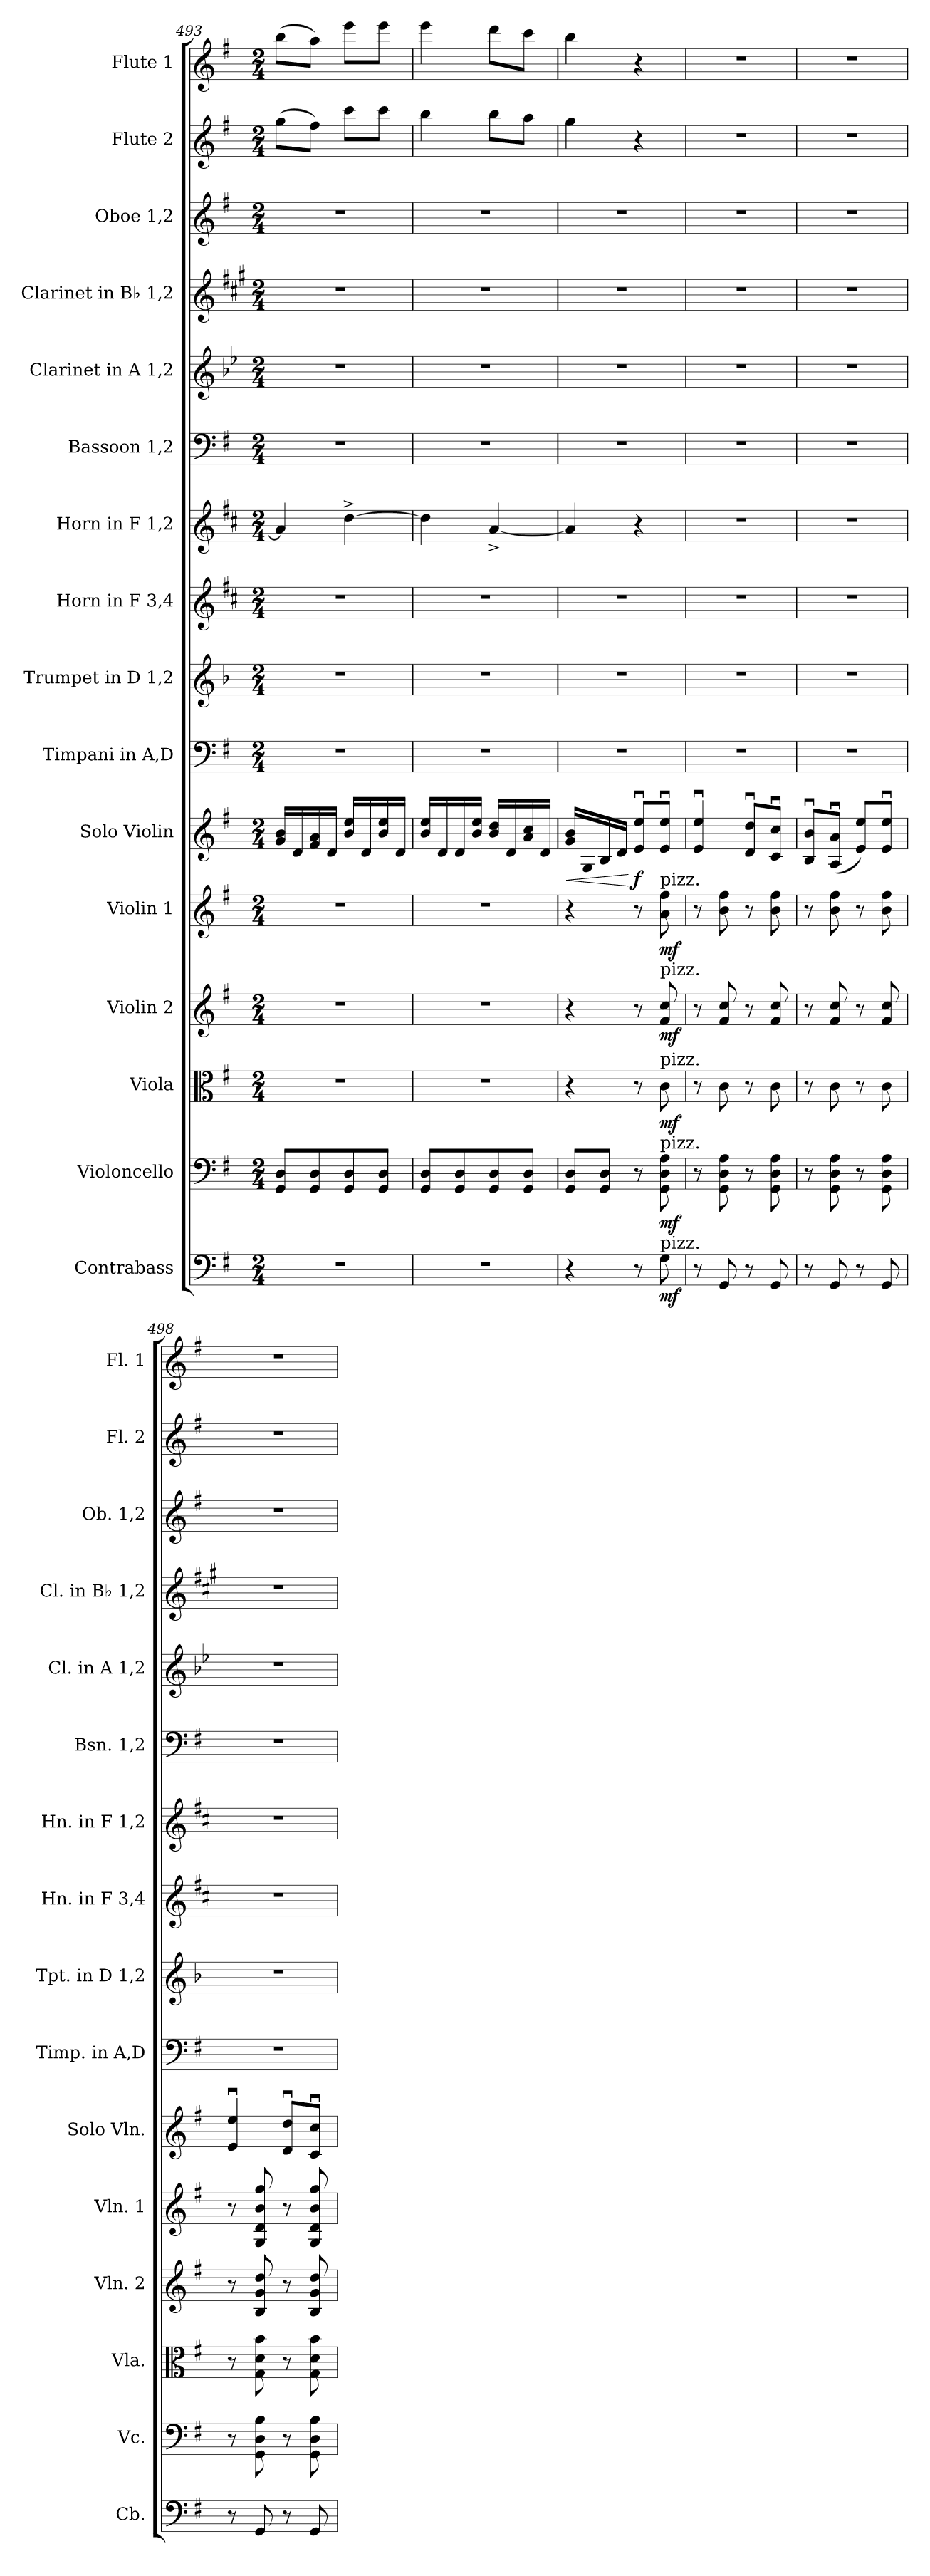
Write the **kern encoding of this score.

**kern	**dynam	**kern	**dynam	**kern	**dynam	**kern	**dynam	**kern	**dynam	**kern	**dynam	**kern	**kern	**kern	**kern	**kern	**kern	**kern	**kern	**kern	**kern
*part16	*part16	*part15	*part15	*part14	*part14	*part13	*part13	*part12	*part12	*part11	*part11	*part10	*part9	*part8	*part7	*part6	*part5	*part4	*part3	*part2	*part1
*staff16	*staff16	*staff15	*staff15	*staff14	*staff14	*staff13	*staff13	*staff12	*staff12	*staff11	*staff11	*staff10	*staff9	*staff8	*staff7	*staff6	*staff5	*staff4	*staff3	*staff2	*staff1
*I"Contrabass	*	*I"Violoncello	*	*I"Viola	*	*I"Violin 2	*	*I"Violin 1	*	*I"Solo Violin	*	*I"Timpani in A,D	*I"Trumpet in D 1,2	*I"Horn in F 3,4	*I"Horn in F 1,2	*I"Bassoon 1,2	*I"Clarinet in A 1,2	*I"Clarinet in B♭ 1,2	*I"Oboe 1,2	*I"Flute 2	*I"Flute 1
*I'Cb.	*	*I'Vc.	*	*I'Vla.	*	*I'Vln. 2	*	*I'Vln. 1	*	*I'Solo Vln.	*	*I'Timp. in A,D	*I'Tpt. in D 1,2	*I'Hn. in F 3,4	*I'Hn. in F 1,2	*I'Bsn. 1,2	*I'Cl. in A 1,2	*I'Cl. in B♭ 1,2	*I'Ob. 1,2	*I'Fl. 2	*I'Fl. 1
!!LO:PB:g=z
*clefF4	*	*clefF4	*	*clefC3	*	*clefG2	*	*clefG2	*	*clefG2	*	*clefF4	*clefG2	*clefG2	*clefG2	*clefF4	*clefG2	*clefG2	*clefG2	*clefG2	*clefG2
*ITrd7c12	*	*	*	*	*	*	*	*	*	*	*	*	*ITrd-1c-2	*ITrd4c7	*ITrd4c7	*	*ITrd2c3	*ITrd1c2	*	*	*
*k[f#]	*	*k[f#]	*	*k[f#]	*	*k[f#]	*	*k[f#]	*	*k[f#]	*	*k[f#]	*k[f#]	*k[f#]	*k[f#]	*k[f#]	*k[f#]	*k[f#]	*k[f#]	*k[f#]	*k[f#]
*M2/4	*	*M2/4	*	*M2/4	*	*M2/4	*	*M2/4	*	*M2/4	*	*M2/4	*M2/4	*M2/4	*M2/4	*M2/4	*M2/4	*M2/4	*M2/4	*M2/4	*M2/4
=493	=493	=493	=493	=493	=493	=493	=493	=493	=493	=493	=493	=493	=493	=493	=493	=493	=493	=493	=493	=493	=493
2r	.	8GG/ 8D/L	.	2r	.	2r	.	2r	.	16g/ 16b/LL	.	2r	2r	2r	4d/]	2r	2r	2r	2r	(>8gg\L	(>8bb\L
.	.	.	.	.	.	.	.	.	.	16d/	.	.	.	.	.	.	.	.	.	.	.
.	.	8GG/ 8D/	.	.	.	.	.	.	.	16f#/ 16a/	.	.	.	.	.	.	.	.	.	8ff#\J)	8aa\J)
.	.	.	.	.	.	.	.	.	.	16d/JJ	.	.	.	.	.	.	.	.	.	.	.
.	.	8GG/ 8D/	.	.	.	.	.	.	.	16b/ 16ee/LL	.	.	.	.	[4g^\	.	.	.	.	8ccc\L	8eee\L
.	.	.	.	.	.	.	.	.	.	16d/	.	.	.	.	.	.	.	.	.	.	.
.	.	8GG/ 8D/J	.	.	.	.	.	.	.	16b/ 16ee/	.	.	.	.	.	.	.	.	.	8ccc\J	8eee\J
.	.	.	.	.	.	.	.	.	.	16d/JJ	.	.	.	.	.	.	.	.	.	.	.
=494	=494	=494	=494	=494	=494	=494	=494	=494	=494	=494	=494	=494	=494	=494	=494	=494	=494	=494	=494	=494	=494
2r	.	8GG/ 8D/L	.	2r	.	2r	.	2r	.	16b/ 16ee/LL	.	2r	2r	2r	4g\]	2r	2r	2r	2r	4bb\	4eee\
.	.	.	.	.	.	.	.	.	.	16d/	.	.	.	.	.	.	.	.	.	.	.
.	.	8GG/ 8D/	.	.	.	.	.	.	.	16d/	.	.	.	.	.	.	.	.	.	.	.
.	.	.	.	.	.	.	.	.	.	16b/ 16ee/JJ	.	.	.	.	.	.	.	.	.	.	.
.	.	8GG/ 8D/	.	.	.	.	.	.	.	16b/ 16dd/LL	.	.	.	.	[4d^/	.	.	.	.	8bb\L	8ddd\L
.	.	.	.	.	.	.	.	.	.	16d/	.	.	.	.	.	.	.	.	.	.	.
.	.	8GG/ 8D/J	.	.	.	.	.	.	.	16a/ 16cc/	.	.	.	.	.	.	.	.	.	8aa\J	8ccc\J
.	.	.	.	.	.	.	.	.	.	16d/JJ	.	.	.	.	.	.	.	.	.	.	.
=495	=495	=495	=495	=495	=495	=495	=495	=495	=495	=495	=495	=495	=495	=495	=495	=495	=495	=495	=495	=495	=495
!	!	!	!	!	!	!	!	!	!	!	!LO:HP:b	!	!	!	!	!	!	!	!	!	!
4r	.	8GG/ 8D/L	.	4r	.	4r	.	4r	.	16g/ 16b/LL	<	2r	2r	2r	4d/]	2r	2r	2r	2r	4gg\	4bb\
.	.	.	.	.	.	.	.	.	.	16G/	.	.	.	.	.	.	.	.	.	.	.
.	.	8GG/ 8D/J	.	.	.	.	.	.	.	16B/	.	.	.	.	.	.	.	.	.	.	.
.	.	.	.	.	.	.	.	.	.	16d/JJ	.	.	.	.	.	.	.	.	.	.	.
!	!	!	!	!	!	!	!	!	!	!	!LO:DY:n=1:b	!	!	!	!	!	!	!	!	!	!
8r	.	8r	.	8r	.	8r	.	8r	.	8e/u 8ee/uL	[ f	.	.	.	4r	.	.	.	.	4r	4r
!	!	!	!	!	!	!	!	!LO:TX:a:t=pizz.	!	!	!	!	!	!	!	!	!	!	!	!	!
!	!	!	!	!	!	!LO:TX:a:t=pizz.	!	!	!	!	!	!	!	!	!	!	!	!	!	!	!
!	!	!	!	!LO:TX:a:t=pizz.	!	!	!	!	!	!	!	!	!	!	!	!	!	!	!	!	!
!	!	!LO:TX:a:t=pizz.	!	!	!	!	!	!	!	!	!	!	!	!	!	!	!	!	!	!	!
!LO:TX:a:t=pizz.	!	!	!	!	!	!	!	!	!	!	!	!	!	!	!	!	!	!	!	!	!
!	!LO:DY:b	!	!LO:DY:b	!	!LO:DY:b	!	!LO:DY:b	!	!LO:DY:b	!	!	!	!	!	!	!	!	!	!	!	!
8GG\	mf	8GG\ 8D\ 8A\	mf	8c\	mf	8f#/ 8cc/	mf	8a\ 8ff#\	mf	8e/u 8ee/uJ	.	.	.	.	.	.	.	.	.	.	.
=496	=496	=496	=496	=496	=496	=496	=496	=496	=496	=496	=496	=496	=496	=496	=496	=496	=496	=496	=496	=496	=496
8r	.	8r	.	8r	.	8r	.	8r	.	4e/u 4ee/u	.	2r	2r	2r	2r	2r	2r	2r	2r	2r	2r
8GGG/	.	8GG\ 8D\ 8A\	.	8c\	.	8f#/ 8cc/	.	8b\ 8ff#\	.	.	.	.	.	.	.	.	.	.	.	.	.
8r	.	8r	.	8r	.	8r	.	8r	.	8d/u 8dd/uL	.	.	.	.	.	.	.	.	.	.	.
8GGG/	.	8GG\ 8D\ 8A\	.	8c\	.	8f#/ 8cc/	.	8b\ 8ff#\	.	8c/u 8cc/uJ	.	.	.	.	.	.	.	.	.	.	.
=497	=497	=497	=497	=497	=497	=497	=497	=497	=497	=497	=497	=497	=497	=497	=497	=497	=497	=497	=497	=497	=497
8r	.	8r	.	8r	.	8r	.	8r	.	8B/u 8b/uL	.	2r	2r	2r	2r	2r	2r	2r	2r	2r	2r
8GGG/	.	8GG\ 8D\ 8A\	.	8c\	.	8f#/ 8cc/	.	8b\ 8ff#\	.	(<8A/u 8a/uJ	.	.	.	.	.	.	.	.	.	.	.
8r	.	8r	.	8r	.	8r	.	8r	.	8e/ 8ee/L)	.	.	.	.	.	.	.	.	.	.	.
8GGG/	.	8GG\ 8D\ 8A\	.	8c\	.	8f#/ 8cc/	.	8b\ 8ff#\	.	8e/u 8ee/uJ	.	.	.	.	.	.	.	.	.	.	.
=498	=498	=498	=498	=498	=498	=498	=498	=498	=498	=498	=498	=498	=498	=498	=498	=498	=498	=498	=498	=498	=498
8r	.	8r	.	8r	.	8r	.	8r	.	4e/u 4ee/u	.	2r	2r	2r	2r	2r	2r	2r	2r	2r	2r
8GGG/	.	8GG\ 8D\ 8B\	.	8G\ 8d\ 8b\	.	8B/ 8g/ 8dd/	.	8G/ 8d/ 8b/ 8gg/	.	.	.	.	.	.	.	.	.	.	.	.	.
8r	.	8r	.	8r	.	8r	.	8r	.	8d/u 8dd/uL	.	.	.	.	.	.	.	.	.	.	.
8GGG/	.	8GG\ 8D\ 8B\	.	8G\ 8d\ 8b\	.	8B/ 8g/ 8dd/	.	8G/ 8d/ 8b/ 8gg/	.	8c/u 8cc/uJ	.	.	.	.	.	.	.	.	.	.	.
=	=	=	=	=	=	=	=	=	=	=	=	=	=	=	=	=	=	=	=	=	=
*-	*-	*-	*-	*-	*-	*-	*-	*-	*-	*-	*-	*-	*-	*-	*-	*-	*-	*-	*-	*-	*-
